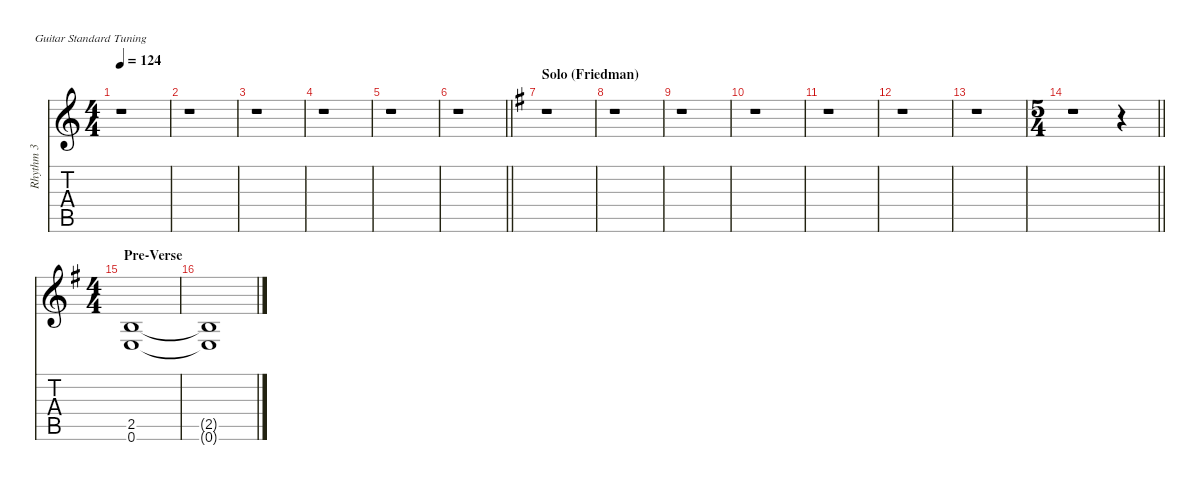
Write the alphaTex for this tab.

\defaultSystemsLayout 4
\hideDynamics
\bracketExtendMode nobrackets
\firstSystemTrackNameMode fullname
\otherSystemsTrackNameOrientation horizontal
\track ("Rhythm 3" "dist.guit.") {instrument distortionguitar}
\staff {score tabs}
\tuning (E4 B3 G3 D3 A2 E2)
\ts (4 4)
\tempo 124
\clef g2
\ks c
r.1{dy f beam Down} |
r.1{beam Down} |
r.1{beam Down} |
r.1{beam Down} |
r.1{beam Down} |
\barLineRight lightlight
r.1{beam Down} |
\section ("" "Solo (Friedman)")
\ks g
r.1{beam Down} |
r.1{beam Down} |
r.1{beam Down} |
r.1{beam Down} |
r.1{beam Down} |
r.1{beam Down} |
r.1{beam Down} |
\ts (5 4)
\beaming (8 2 2 2 4)
\barLineRight lightlight
r.1{beam Down} r.4{beam Down} |
\ts (4 4)
\beaming (8 2 2 2 2)
\section ("" "Pre-Verse")
(2.5{acc forcenatural} 0.6{acc forcenatural}).1{beam Up} |
(2.5{t acc forcenatural} 0.6{t acc forcenatural}).1{beam Up}
